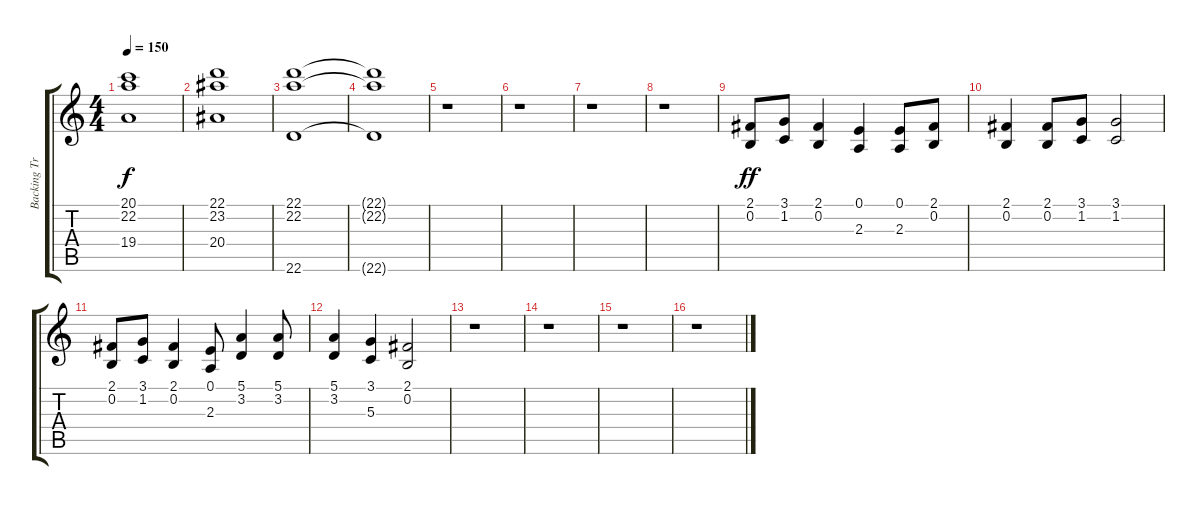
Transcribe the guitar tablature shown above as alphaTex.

\track ("Backing Track (Strings)" "Backing Tr") {instrument stringensemble1}
\staff {score tabs}
\tuning (E4 B3 G3 D3 A2 E2) {hide}
\ts (4 4)
\tempo 150
\clef g2
\ks c
(20.1 22.2 19.4).1{dy f} |
(22.1 23.2 20.4).1 |
(22.1 22.2 22.6).1 |
(22.1{t} 22.2{t} 22.6{t}).1 |
r.1 |
r.1 |
r.1 |
r.1 |
(2.1 0.2).8{dy ff} (3.1 1.2).8 (2.1 0.2).4 (0.1 2.3).4 (0.1 2.3).8 (2.1 0.2).8 |
(2.1 0.2).4 (2.1 0.2).8 (3.1 1.2).8 (3.1 1.2).2 |
(2.1 0.2).8 (3.1 1.2).8 (2.1 0.2).4 (0.1 2.3).8 (5.1 3.2).4 (5.1 3.2).8 |
(5.1 3.2).4 (3.1 5.3).4 (2.1 0.2).2 |
r.1 |
r.1 |
r.1 |
r.1
